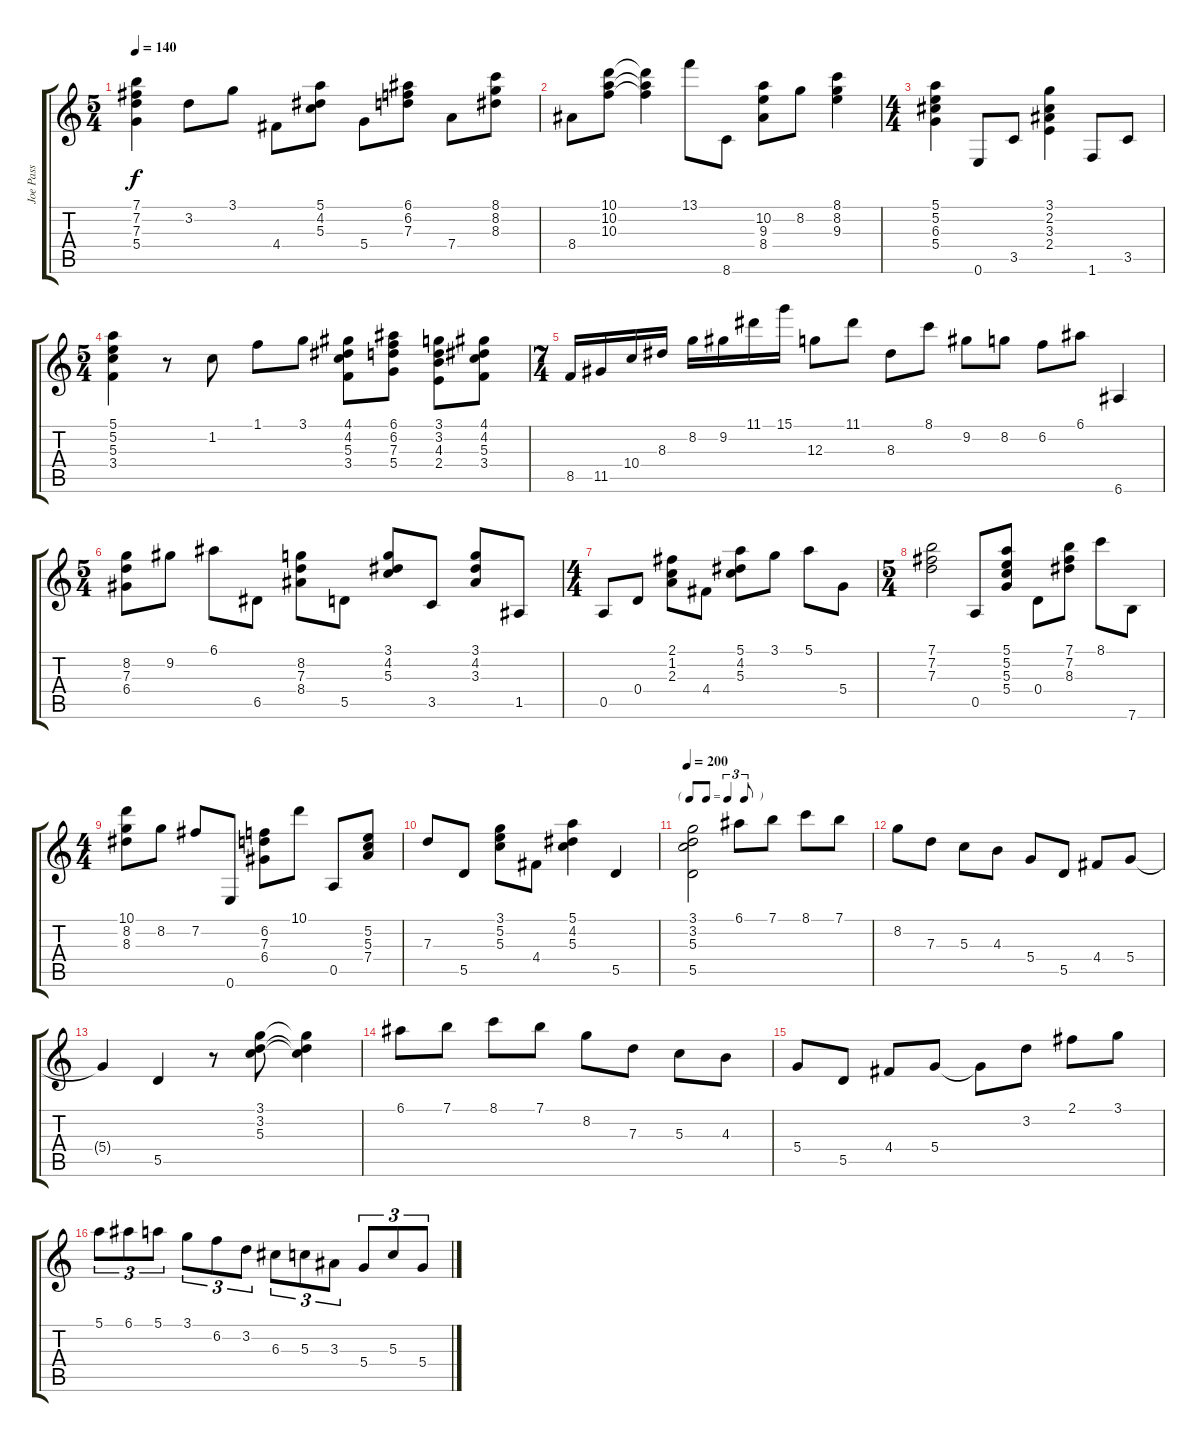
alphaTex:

\track ("Joe Pass" "Joe Pass") {instrument electricguitarjazz}
\staff {score tabs}
\tuning (E4 B3 G3 D3 A2 E2) {hide}
\ts (5 4)
\tempo 140
\clef g2
\ks c
(7.1 7.2 7.3 5.4).4{dy f} 3.2.8 3.1.8 4.4.8 (5.1 4.2 5.3).8 5.4.8 (6.1 6.2 7.3).8 7.4.8 (8.1 8.2 8.3).8 |
8.4.8 (10.1 10.2 10.3).8 (10.1{t} 10.2{t} 10.3{t}).4 13.1.8 8.6.8 (10.2 9.3 8.4).8 8.2.8 (8.1 8.2 9.3).4 |
\ts (4 4)
(5.1 5.2 6.3 5.4).4 0.6.8 3.5.8 (3.1 2.2 3.3 2.4).4 1.6.8 3.5.8 |
\ts (5 4)
(5.1 5.2 5.3 3.4).4 r.8 1.2.8 1.1.8 3.1.8 (4.1 4.2 5.3 3.4).8 (6.1 6.2 7.3 5.4).8 (3.1 3.2 4.3 2.4).8 (4.1 4.2 5.3 3.4).8 |
\ts (7 4)
8.5.16 11.5.16 10.4.16 8.3.16 8.2.16 9.2.16 11.1.16 15.1.16 12.3.8 11.1.8 8.3.8 8.1.8 9.2.8 8.2.8 6.2.8 6.1.8 6.6.4 |
\ts (5 4)
(8.2 7.3 6.4).8 9.2.8 6.1.8 6.5.8 (8.2 7.3 8.4).8 5.5.8 (3.1 4.2 5.3).8 3.5.8 (3.1 4.2 3.3).8 1.5.8 |
\ts (4 4)
0.5.8 0.4.8 (2.1 1.2 2.3).8 4.4.8 (5.1 4.2 5.3).8 3.1.8 5.1.8 5.4.8 |
\ts (5 4)
(7.1 7.2 7.3).2 0.5.8 (5.1 5.2 5.3 5.4).8 0.4.8 (7.1 7.2 8.3).8 8.1.8 7.6.8 |
\ts (4 4)
(10.1 8.2 8.3).8 8.2.8 7.2.8 0.6.8 (6.2 7.3 6.4).8 10.1.8 0.5.8 (5.2 5.3 7.4).8 |
7.3.8 5.5.8 (3.1 5.2 5.3).8 4.4.8 (5.1 4.2 5.3).4 5.5.4 |
\tf triplet8th
\tempo 200
(3.1 3.2 5.3 5.5).2 6.1.8 7.1.8 8.1.8 7.1.8 |
8.2.8 7.3.8 5.3.8 4.3.8 5.4.8 5.5.8 4.4.8 5.4.8 |
5.4{t}.4 5.5.4 r.8 (3.1 3.2 5.3).8 (3.1{t} 3.2{t} 5.3{t}).4 |
6.1.8 7.1.8 8.1.8 7.1.8 8.2.8 7.3.8 5.3.8 4.3.8 |
5.4.8 5.5.8 4.4.8 5.4.8 5.4{t}.8 3.2.8 2.1.8 3.1.8 |
5.1.8{tu (3 2)} 6.1.8{tu (3 2)} 5.1.8{tu (3 2)} 3.1.8{tu (3 2)} 6.2.8{tu (3 2)} 3.2.8{tu (3 2)} 6.3.8{tu (3 2)} 5.3.8{tu (3 2)} 3.3.8{tu (3 2)} 5.4.8{tu (3 2)} 5.3.8{tu (3 2)} 5.4.8{tu (3 2)}
